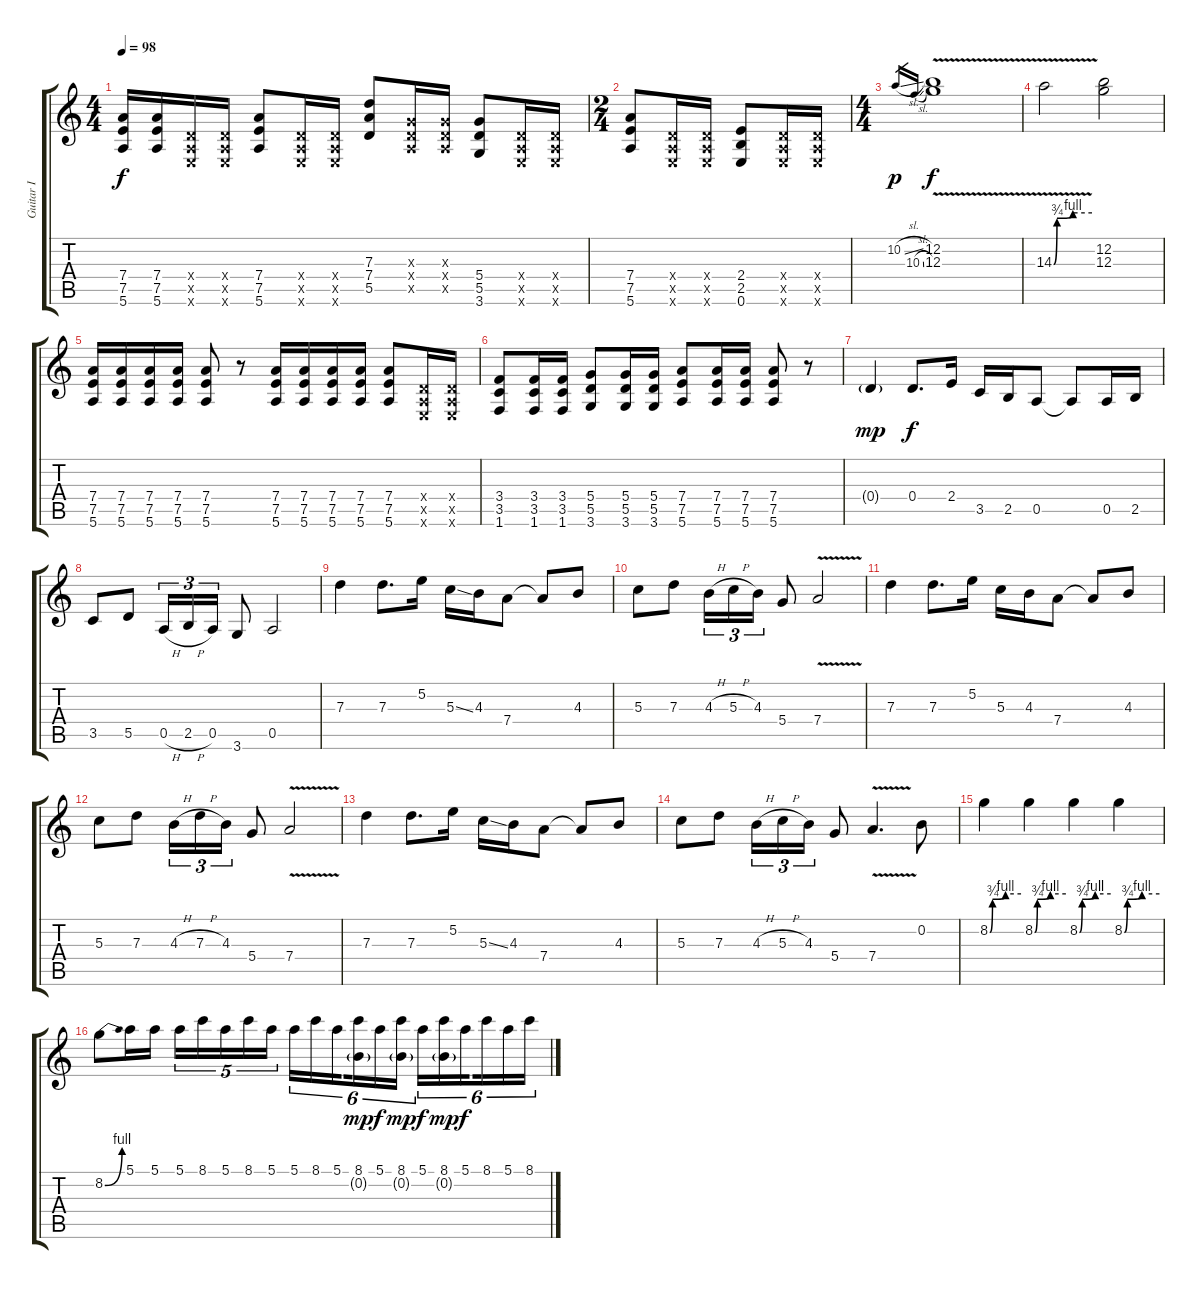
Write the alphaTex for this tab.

\track ("Guitar I" "Guitar I") {instrument overdrivenguitar}
\staff {score tabs}
\tuning (E4 B3 G3 D3 A2 E2) {hide}
\ts (4 4)
\tempo 98
\clef g2
\ks c
(7.4 7.5 5.6).16{dy f} (7.4 7.5 5.6).16 (0.4{x} 0.5{x} 0.6{x}).16 (0.4{x} 0.5{x} 0.6{x}).16 (7.4 7.5 5.6).8 (0.4{x} 0.5{x} 0.6{x}).16 (0.4{x} 0.5{x} 0.6{x}).16 (7.3 7.4 5.5).8 (0.3{x} 0.4{x} 0.5{x}).16 (0.3{x} 0.4{x} 0.5{x}).16 (5.4 5.5 3.6).8 (0.4{x} 0.5{x} 0.6{x}).16 (0.4{x} 0.5{x} 0.6{x}).16 |
\ts (2 4)
(7.4 7.5 5.6).8 (0.4{x} 0.5{x} 0.6{x}).16 (0.4{x} 0.5{x} 0.6{x}).16 (2.4 2.5 0.6).8 (0.4{x} 0.5{x} 0.6{x}).16 (0.4{x} 0.5{x} 0.6{x}).16 |
\ts (4 4)
10.2{sl}.16{gr dy p} 10.3{sl}.16{gr} (12.2{v} 12.3{v}).1{dy f} |
14.3{be (custom 0 0 5 3 30 4 60 4) v}.2 (12.2 12.3).2 |
(7.4 7.5 5.6).16 (7.4 7.5 5.6).16 (7.4 7.5 5.6).16 (7.4 7.5 5.6).16 (7.4 7.5 5.6).8 r.8 (7.4 7.5 5.6).16 (7.4 7.5 5.6).16 (7.4 7.5 5.6).16 (7.4 7.5 5.6).16 (7.4 7.5 5.6).8 (0.4{x} 0.5{x} 0.6{x}).16 (0.4{x} 0.5{x} 0.6{x}).16 |
(3.4 3.5 1.6).8 (3.4 3.5 1.6).16 (3.4 3.5 1.6).16 (5.4 5.5 3.6).8 (5.4 5.5 3.6).16 (5.4 5.5 3.6).16 (7.4 7.5 5.6).8 (7.4 7.5 5.6).16 (7.4 7.5 5.6).16 (7.4 7.5 5.6).8 r.8 |
0.4{g}.4{dy mp} 0.4.8{d dy f} 2.4.16 3.5.16 2.5.16 0.5.8 0.5{t}.8 0.5.16 2.5.16 |
3.5.8 5.5.8 0.5{h}.16{tu (3 2)} 2.5{h}.16{tu (3 2)} 0.5.16{tu (3 2)} 3.6.8 0.5.2 |
7.3.4 7.3.8{d} 5.2.16 5.3{ss}.16 4.3.16 7.4.8 7.4{t}.8 4.3.8 |
5.3.8 7.3.8 4.3{h}.16{tu (3 2)} 5.3{h}.16{tu (3 2)} 4.3.16{tu (3 2)} 5.4.8 7.4{v}.2 |
7.3.4 7.3.8{d} 5.2.16 5.3.16 4.3.16 7.4.8 7.4{t}.8 4.3.8 |
5.3.8 7.3.8 4.3{h}.16{tu (3 2)} 7.3{h}.16{tu (3 2)} 4.3.16{tu (3 2)} 5.4.8 7.4{v}.2 |
7.3.4 7.3.8{d} 5.2.16 5.3{ss}.16 4.3.16 7.4.8 7.4{t}.8 4.3.8 |
5.3.8 7.3.8 4.3{h}.16{tu (3 2)} 5.3{h}.16{tu (3 2)} 4.3.16{tu (3 2)} 5.4.8 7.4{v}.4{d} 0.2.8 |
8.2{be (custom 0 0 5 3 30 4 60 4)}.4 8.2{be (custom 0 0 5 3 30 4 60 4)}.4 8.2{be (custom 0 0 5 3 30 4 60 4)}.4 8.2{be (custom 0 0 5 3 30 4 60 4)}.4 |
8.2{be (bend 0 0 60 4)}.8 5.1.16 5.1.16 5.1.16{tu (5 4)} 8.1.16{tu (5 4)} 5.1.16{tu (5 4)} 8.1.16{tu (5 4)} 5.1.16{tu (5 4)} 5.1.16{tu (6 4)} 8.1.16{tu (6 4)} 5.1.16{tu (6 4) beam splitsecondary} (8.1 0.2{g}).16{tu (6 4) dy mp} 5.1.16{tu (6 4) dy f} (8.1 0.2{g}).16{tu (6 4) dy mp} 5.1.16{tu (6 4) dy f} (8.1 0.2{g}).16{tu (6 4) dy mp} 5.1.16{tu (6 4) dy f beam splitsecondary} 8.1.16{tu (6 4)} 5.1.16{tu (6 4)} 8.1.16{tu (6 4)}
